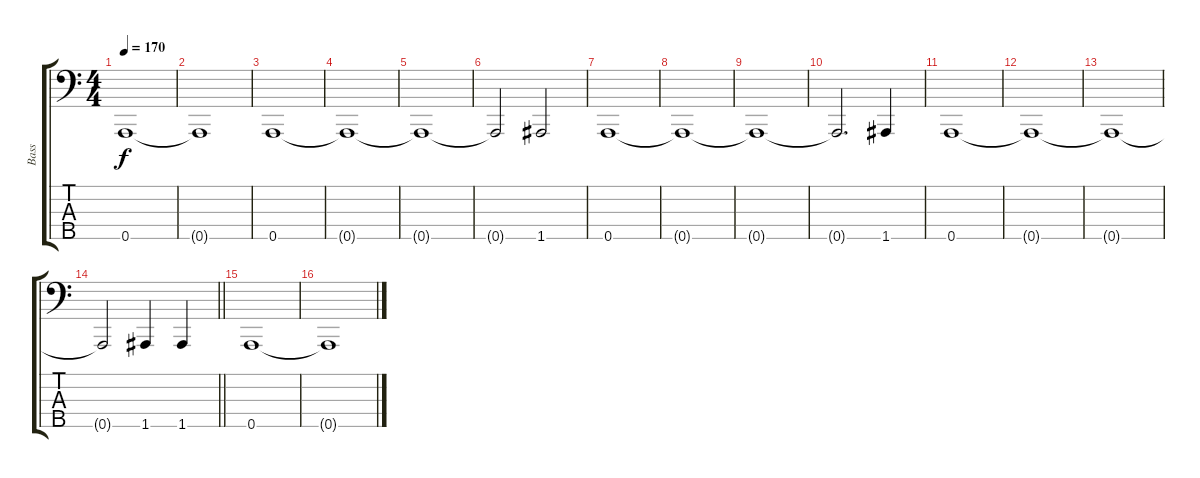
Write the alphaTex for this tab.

\track ("Bass" "Bass") {instrument electricbasspick}
\staff {score tabs}
\tuning (G2 D2 A1 E1 A0) {hide}
\ts (4 4)
\tempo 170
\clef f4
\ks c
0.5{t}.1{dy f} |
0.5{t}.1 |
0.5.1 |
0.5{t}.1 |
0.5{t}.1 |
0.5{t}.2 1.5.2 |
0.5.1 |
0.5{t}.1 |
0.5{t}.1 |
0.5{t}.2{d} 1.5.4 |
0.5.1 |
0.5{t}.1 |
0.5{t}.1 |
\barLineRight lightlight
0.5{t}.2 1.5.4 1.5.4 |
0.5.1 |
0.5{t}.1
